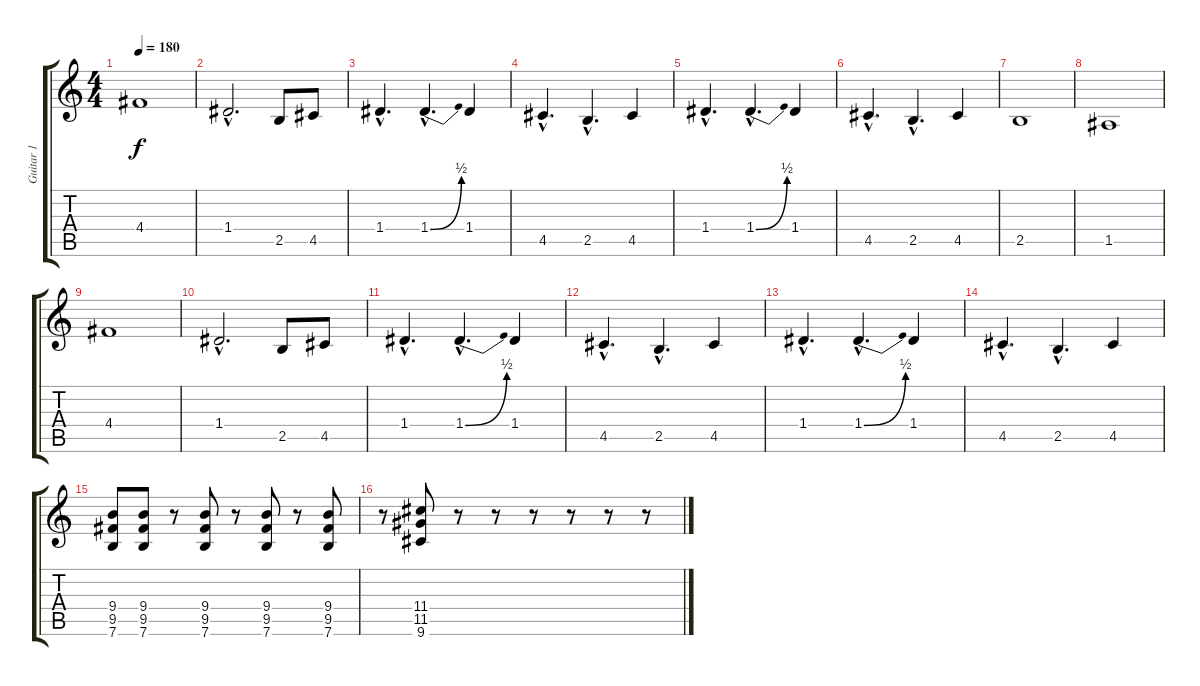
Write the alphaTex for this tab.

\track ("Guitar 1" "Guitar 1") {instrument overdrivenguitar}
\staff {score tabs}
\tuning (E4 B3 G3 D3 A2 E2) {hide}
\ts (4 4)
\tempo 180
\clef g2
\ks c
4.4.1{dy f} |
1.4{hac}.2{d} 2.5.8 4.5.8 |
1.4{hac}.4{d} 1.4{be (bend 0 0 60 2) hac}.4{d} 1.4.4 |
4.5{hac}.4{d} 2.5{hac}.4{d} 4.5.4 |
1.4{hac}.4{d} 1.4{be (bend 0 0 60 2) hac}.4{d} 1.4.4 |
4.5{hac}.4{d} 2.5{hac}.4{d} 4.5.4 |
2.5.1 |
1.5.1 |
4.4.1 |
1.4{hac}.2{d} 2.5.8 4.5.8 |
1.4{hac}.4{d} 1.4{be (bend 0 0 60 2) hac}.4{d} 1.4.4 |
4.5{hac}.4{d} 2.5{hac}.4{d} 4.5.4 |
1.4{hac}.4{d} 1.4{be (bend 0 0 60 2) hac}.4{d} 1.4.4 |
4.5{hac}.4{d} 2.5{hac}.4{d} 4.5.4 |
(9.4 9.5 7.6).8{volume 9} (9.4 9.5 7.6).8 r.8 (9.4 9.5 7.6).8 r.8 (9.4 9.5 7.6).8 r.8 (9.4 9.5 7.6).8 |
r.8 (11.4 11.5 9.6).8 r.8 r.8 r.8 r.8 r.8 r.8
